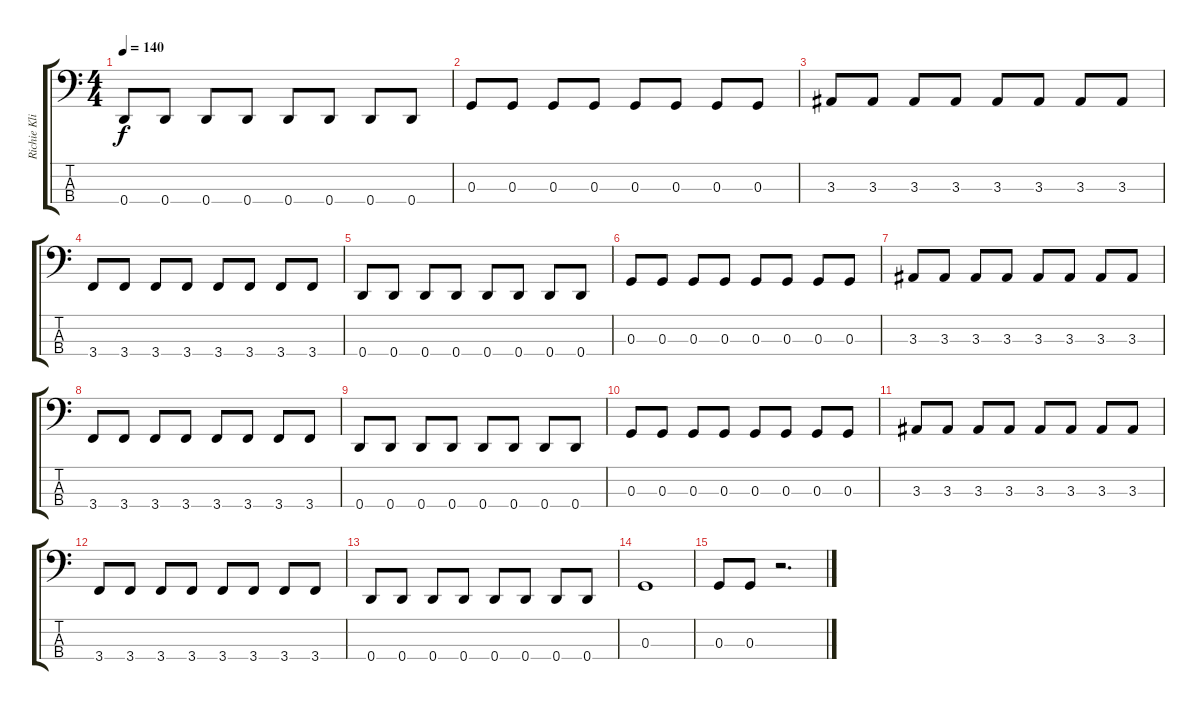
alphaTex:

\track ("Richie Kline" "Richie Kli") {instrument electricbassfinger}
\staff {score tabs}
\tuning (F2 C2 G1 D1) {hide}
\ts (4 4)
\tempo 140
\clef f4
\ks c
0.4.8{dy f} 0.4.8 0.4.8 0.4.8 0.4.8 0.4.8 0.4.8 0.4.8 |
0.3.8 0.3.8 0.3.8 0.3.8 0.3.8 0.3.8 0.3.8 0.3.8 |
3.3.8 3.3.8 3.3.8 3.3.8 3.3.8 3.3.8 3.3.8 3.3.8 |
3.4.8 3.4.8 3.4.8 3.4.8 3.4.8 3.4.8 3.4.8 3.4.8 |
0.4.8 0.4.8 0.4.8 0.4.8 0.4.8 0.4.8 0.4.8 0.4.8 |
0.3.8 0.3.8 0.3.8 0.3.8 0.3.8 0.3.8 0.3.8 0.3.8 |
3.3.8 3.3.8 3.3.8 3.3.8 3.3.8 3.3.8 3.3.8 3.3.8 |
3.4.8 3.4.8 3.4.8 3.4.8 3.4.8 3.4.8 3.4.8 3.4.8 |
0.4.8 0.4.8 0.4.8 0.4.8 0.4.8 0.4.8 0.4.8 0.4.8 |
0.3.8 0.3.8 0.3.8 0.3.8 0.3.8 0.3.8 0.3.8 0.3.8 |
3.3.8 3.3.8 3.3.8 3.3.8 3.3.8 3.3.8 3.3.8 3.3.8 |
3.4.8 3.4.8 3.4.8 3.4.8 3.4.8 3.4.8 3.4.8 3.4.8 |
0.4.8 0.4.8 0.4.8 0.4.8 0.4.8 0.4.8 0.4.8 0.4.8 |
0.3.1 |
0.3.8 0.3.8 r.2{d}
